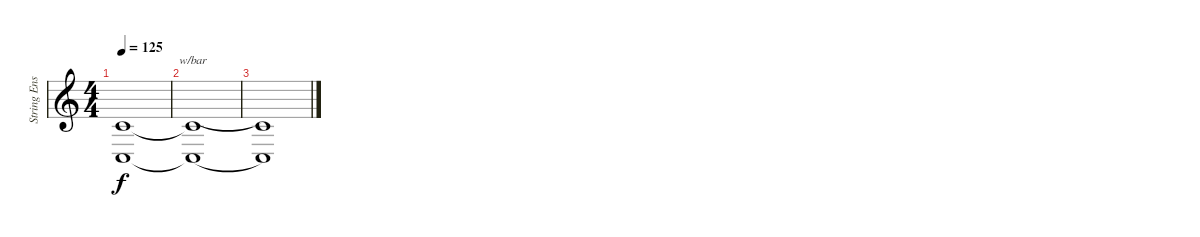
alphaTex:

\track ("String Ensemble" "String Ens") {instrument stringensemble1}
\staff {score}
\tuning (E4 B3 G3 D3 A2 D2) {hide}
\ts (4 4)
\tempo 125
\clef g2
\ks c
(10.4 10.6).1{dy f} |
(10.4{t} 10.6{t}).1{tbe (dive default 0 0 60 -16)} |
(10.4{t} 10.6{t}).1{volume 1}
